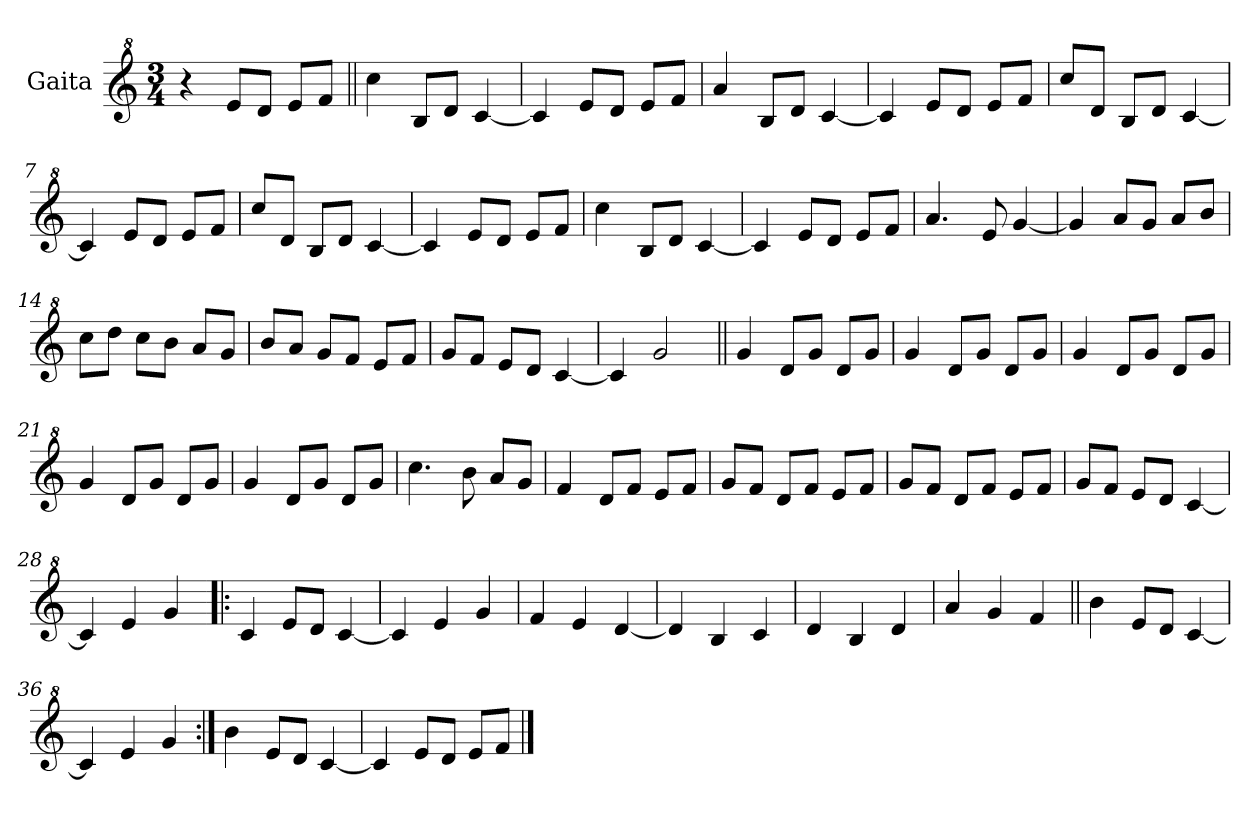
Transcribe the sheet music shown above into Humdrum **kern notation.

**kern
*part1
*staff1
*I"Gaita
*clefG^2
*k[]
*M3/4
*MM230
=1
4r
8ee/L
8dd/J
8ee/L
8ff/J
=2||
4ccc\
8b/L
8dd/J
[4cc/
=3
4cc/]
8ee/L
8dd/J
8ee/L
8ff/J
=4
4aa/
8b/L
8dd/J
[4cc/
=5
4cc/]
8ee/L
8dd/J
8ee/L
8ff/J
=6
8ccc/L
8dd/J
8b/L
8dd/J
[4cc/
=7
4cc/]
8ee/L
8dd/J
8ee/L
8ff/J
=8
8ccc/L
8dd/J
8b/L
8dd/J
[4cc/
=9
4cc/]
8ee/L
8dd/J
8ee/L
8ff/J
!!LO:LB:g=z
=10
4ccc\
8b/L
8dd/J
[4cc/
=11
4cc/]
8ee/L
8dd/J
8ee/L
8ff/J
=12
4.aa/
8ee/
[4gg/
=13
4gg/]
8aa/L
8gg/J
8aa/L
8bb/J
=14
8ccc\L
8ddd\J
8ccc\L
8bb\J
8aa/L
8gg/J
=15
8bb/L
8aa/J
8gg/L
8ff/J
8ee/L
8ff/J
=16
8gg/L
8ff/J
8ee/L
8dd/J
[4cc/
=17
4cc/]
2gg/
=18||
4gg/
8dd/L
8gg/J
8dd/L
8gg/J
!!LO:LB:g=z
=19
4gg/
8dd/L
8gg/J
8dd/L
8gg/J
=20
4gg/
8dd/L
8gg/J
8dd/L
8gg/J
=21
4gg/
8dd/L
8gg/J
8dd/L
8gg/J
=22
4gg/
8dd/L
8gg/J
8dd/L
8gg/J
=23
4.ccc\
8bb\
8aa/L
8gg/J
=24
4ff/
8dd/L
8ff/J
8ee/L
8ff/J
=25
8gg/L
8ff/J
8dd/L
8ff/J
8ee/L
8ff/J
=26
8gg/L
8ff/J
8dd/L
8ff/J
8ee/L
8ff/J
!!LO:LB:g=z
=27
8gg/L
8ff/J
8ee/L
8dd/J
[4cc/
=28
4cc/]
4ee/
4gg/
=29!|:
4cc/
8ee/L
8dd/J
[4cc/
=30
4cc/]
4ee/
4gg/
=31
4ff/
4ee/
[4dd/
=32
4dd/]
4b/
4cc/
=33
4dd/
4b/
4dd/
=34
4aa/
4gg/
4ff/
=35||
4bb\
8ee/L
8dd/J
[4cc/
=36
4cc/]
4ee/
4gg/
=37:|!
4bb\
8ee/L
8dd/J
[4cc/
!!LO:LB:g=z
=38
4cc/]
8ee/L
8dd/J
8ee/L
8ff/J
==
*-
